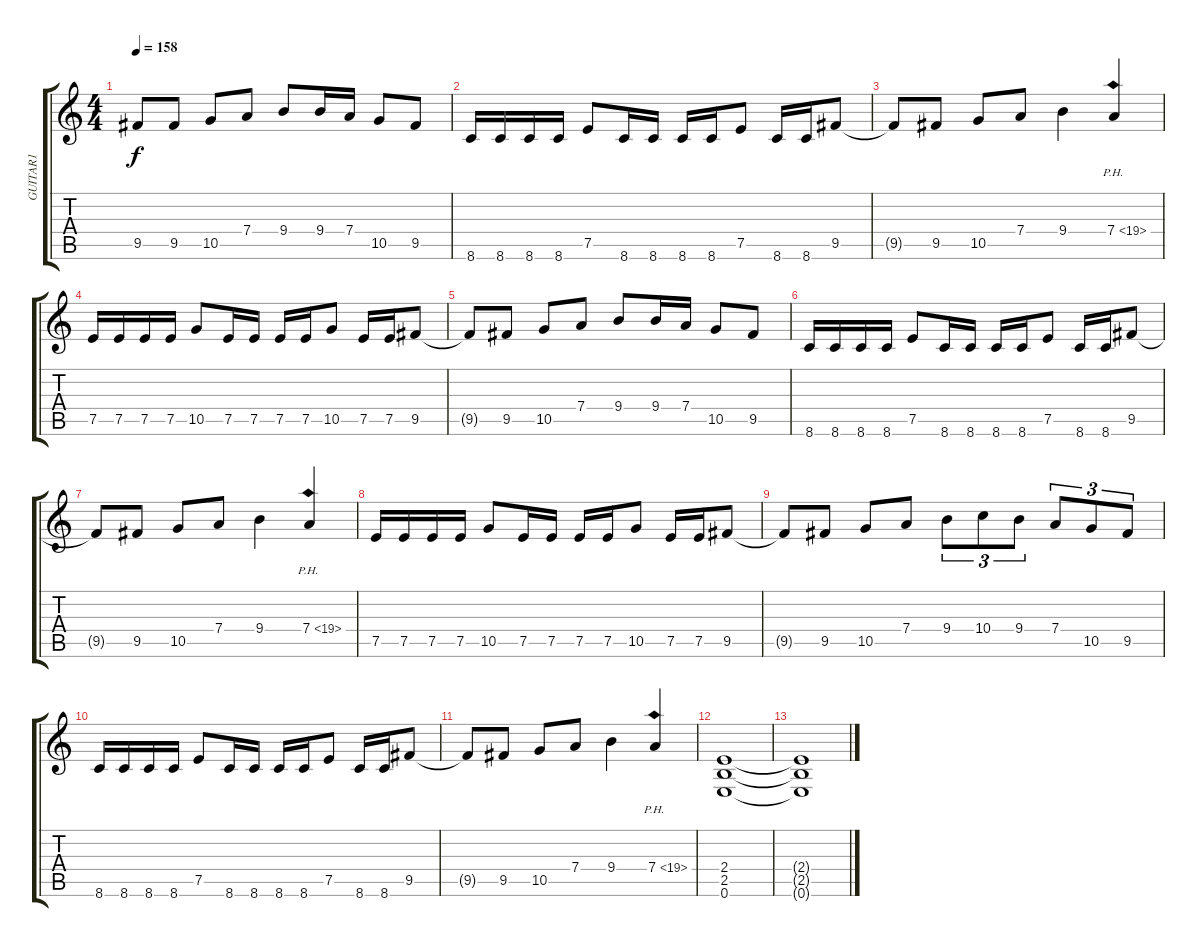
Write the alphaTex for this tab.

\track ("GUITAR1" "GUITAR1") {instrument distortionguitar}
\staff {score tabs}
\tuning (E4 B3 G3 D3 A2 E2) {hide}
\ts (4 4)
\tempo 158
\clef g2
\ks c
9.5{t}.8{dy f} 9.5.8 10.5.8 7.4.8 9.4.8 9.4.16 7.4.16 10.5.8 9.5.8 |
8.6.16 8.6.16 8.6.16 8.6.16 7.5.8 8.6.16 8.6.16 8.6.16 8.6.16 7.5.8 8.6.16 8.6.16 9.5.8 |
9.5{t}.8 9.5.8 10.5.8 7.4.8 9.4.4 7.4{ph 12}.4 |
7.5.16 7.5.16 7.5.16 7.5.16 10.5.8 7.5.16 7.5.16 7.5.16 7.5.16 10.5.8 7.5.16 7.5.16 9.5.8 |
9.5{t}.8 9.5.8 10.5.8 7.4.8 9.4.8 9.4.16 7.4.16 10.5.8 9.5.8 |
8.6.16 8.6.16 8.6.16 8.6.16 7.5.8 8.6.16 8.6.16 8.6.16 8.6.16 7.5.8 8.6.16 8.6.16 9.5.8 |
9.5{t}.8 9.5.8 10.5.8 7.4.8 9.4.4 7.4{ph 12}.4 |
7.5.16 7.5.16 7.5.16 7.5.16 10.5.8 7.5.16 7.5.16 7.5.16 7.5.16 10.5.8 7.5.16 7.5.16 9.5.8 |
9.5{t}.8 9.5.8 10.5.8 7.4.8 9.4.8{tu (3 2)} 10.4.8{tu (3 2)} 9.4.8{tu (3 2)} 7.4.8{tu (3 2)} 10.5.8{tu (3 2)} 9.5.8{tu (3 2)} |
8.6.16 8.6.16 8.6.16 8.6.16 7.5.8 8.6.16 8.6.16 8.6.16 8.6.16 7.5.8 8.6.16 8.6.16 9.5.8 |
9.5{t}.8 9.5.8 10.5.8 7.4.8 9.4.4 7.4{ph 12}.4 |
(2.4 2.5 0.6).1 |
(2.4{t} 2.5{t} 0.6{t}).1
